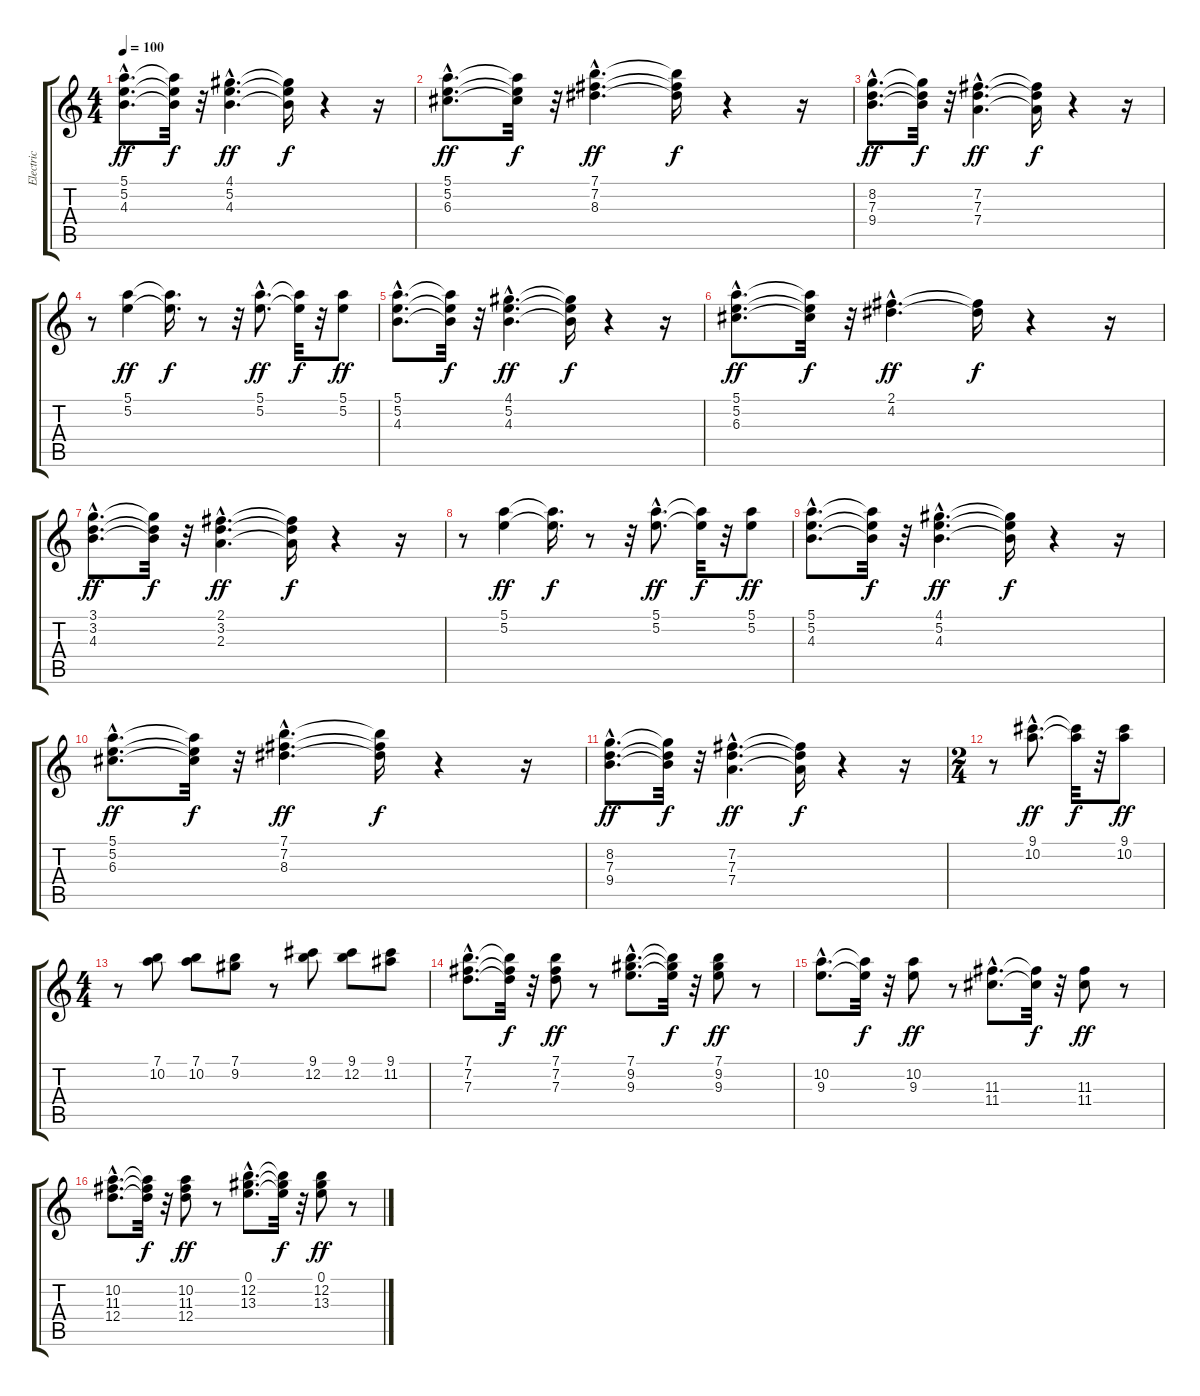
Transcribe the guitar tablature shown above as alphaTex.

\track ("Electric" "Electric") {instrument distortionguitar}
\staff {score tabs}
\tuning (E4 B3 G3 D3 A2 E2) {hide}
\ts (4 4)
\tempo 100
\clef g2
\ks c
(5.1{hac} 5.2{hac} 4.3{hac}).8{d dy ff} (5.1{t} 5.2{t} 4.3{t}).32{dy f} r.32 (4.1{hac} 5.2{hac} 4.3{hac}).4{d dy ff} (4.1{t} 5.2{t} 4.3{t}).16{dy f} r.4 r.16 |
(5.1{hac} 5.2{hac} 6.3{hac}).8{d dy ff} (5.1{t} 5.2{t} 6.3{t}).32{dy f} r.32 (7.1{hac} 7.2{hac} 8.3{hac}).4{d dy ff} (7.1{t} 7.2{t} 8.3{t}).16{dy f} r.4 r.16 |
(8.2{hac} 7.3{hac} 9.4{hac}).8{d dy ff} (8.2{t} 7.3{t} 9.4{t}).32{dy f} r.32 (7.2{hac} 7.3{hac} 7.4{hac}).4{d dy ff} (7.2{t} 7.3{t} 7.4{t}).16{dy f} r.4 r.16 |
r.8 (5.1 5.2).4{dy ff} (5.1{t} 5.2{t}).16{d dy f} r.8 r.32 (5.1{hac} 5.2{hac}).8{d dy ff} (5.1{t} 5.2{t}).32{dy f} r.32 (5.1 5.2).8{dy ff} |
(5.1{hac} 5.2{hac} 4.3{hac}).8{d} (5.1{t} 5.2{t} 4.3{t}).32{dy f} r.32 (4.1{hac} 5.2{hac} 4.3{hac}).4{d dy ff} (4.1{t} 5.2{t} 4.3{t}).16{dy f} r.4 r.16 |
(5.1{hac} 5.2{hac} 6.3{hac}).8{d dy ff} (5.1{t} 5.2{t} 6.3{t}).32{dy f} r.32 (2.1{hac} 4.2{hac}).4{d dy ff} (2.1{t} 4.2{t}).16{dy f} r.4 r.16 |
(3.1{hac} 3.2{hac} 4.3{hac}).8{d dy ff} (3.1{t} 3.2{t} 4.3{t}).32{dy f} r.32 (2.1{hac} 3.2{hac} 2.3{hac}).4{d dy ff} (2.1{t} 3.2{t} 2.3{t}).16{dy f} r.4 r.16 |
r.8 (5.1 5.2).4{dy ff} (5.1{t} 5.2{t}).16{d dy f} r.8 r.32 (5.1{hac} 5.2{hac}).8{d dy ff} (5.1{t} 5.2{t}).32{dy f} r.32 (5.1 5.2).8{dy ff} |
(5.1{hac} 5.2{hac} 4.3{hac}).8{d} (5.1{t} 5.2{t} 4.3{t}).32{dy f} r.32 (4.1{hac} 5.2{hac} 4.3{hac}).4{d dy ff} (4.1{t} 5.2{t} 4.3{t}).16{dy f} r.4 r.16 |
(5.1{hac} 5.2{hac} 6.3{hac}).8{d dy ff} (5.1{t} 5.2{t} 6.3{t}).32{dy f} r.32 (7.1{hac} 7.2{hac} 8.3{hac}).4{d dy ff} (7.1{t} 7.2{t} 8.3{t}).16{dy f} r.4 r.16 |
(8.2{hac} 7.3{hac} 9.4{hac}).8{d dy ff} (8.2{t} 7.3{t} 9.4{t}).32{dy f} r.32 (7.2{hac} 7.3{hac} 7.4{hac}).4{d dy ff} (7.2{t} 7.3{t} 7.4{t}).16{dy f} r.4 r.16 |
\ts (2 4)
r.8 (9.1{hac} 10.2{hac}).8{d dy ff} (9.1{t} 10.2{t}).32{dy f} r.32 (9.1 10.2).8{dy ff} |
\ts (4 4)
r.8 (7.1 10.2).8 (7.1 10.2).8 (7.1 9.2).8 r.8 (9.1 12.2).8 (9.1 12.2).8 (9.1 11.2).8 |
(7.1{hac} 7.2{hac} 7.3{hac}).8{d} (7.1{t} 7.2{t} 7.3{t}).32{dy f} r.32 (7.1 7.2 7.3).8{dy ff} r.8 (7.1{hac} 9.2{hac} 9.3{hac}).8{d} (7.1{t} 9.2{t} 9.3{t}).32{dy f} r.32 (7.1 9.2 9.3).8{dy ff} r.8 |
(10.2{hac} 9.3{hac}).8{d} (10.2{t} 9.3{t}).32{dy f} r.32 (10.2 9.3).8{dy ff} r.8 (11.3{hac} 11.4{hac}).8{d} (11.3{t} 11.4{t}).32{dy f} r.32 (11.3 11.4).8{dy ff} r.8 |
(10.2{hac} 11.3{hac} 12.4{hac}).8{d} (10.2{t} 11.3{t} 12.4{t}).32{dy f} r.32 (10.2 11.3 12.4).8{dy ff} r.8 (0.1{hac} 12.2{hac} 13.3{hac}).8{d} (0.1{t} 12.2{t} 13.3{t}).32{dy f} r.32 (0.1 12.2 13.3).8{dy ff} r.8
